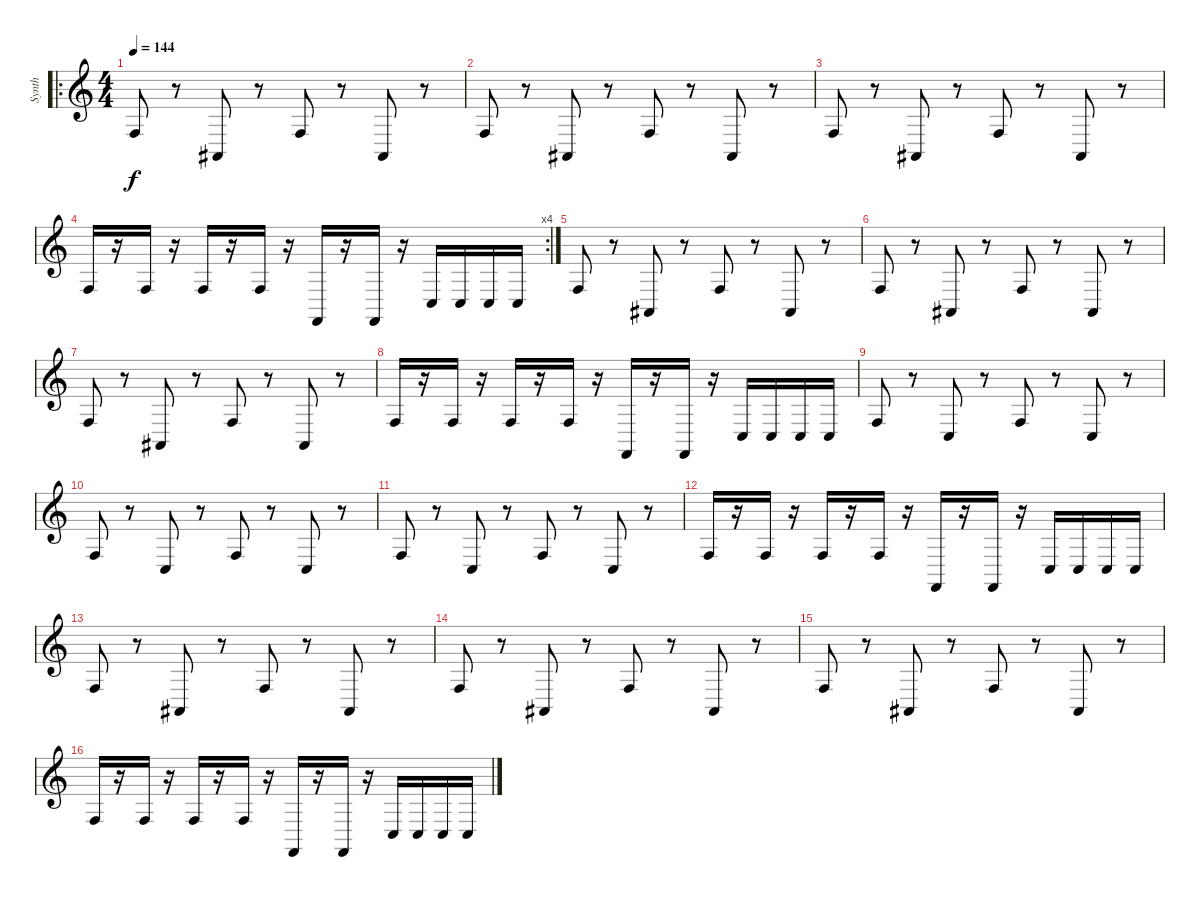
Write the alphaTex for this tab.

\track ("Synth" "Synth") {instrument acousticgrandpiano}
\staff {score}
\tuning (D4 A3 F3 C3 G2 D2) {hide}
\ro
\ts (4 4)
\tempo 144
\clef g2
\ks c
0.3.8{dy f} r.8 8.6.8 r.8 0.3.8 r.8 8.6.8 r.8 |
0.3.8 r.8 8.6.8 r.8 0.3.8 r.8 8.6.8 r.8 |
0.3.8 r.8 8.6.8 r.8 0.3.8 r.8 8.6.8 r.8 |
\rc 4
0.3.16 r.16 0.3.16 r.16 0.3.16 r.16 0.3.16 r.16 3.6.16 r.16 3.6.16 r.16 0.4.16 0.4.16 0.4.16 0.4.16 |
0.3.8 r.8 3.5.8 r.8 0.3.8 r.8 3.5.8 r.8 |
0.3.8 r.8 3.5.8 r.8 0.3.8 r.8 3.5.8 r.8 |
0.3.8 r.8 3.5.8 r.8 0.3.8 r.8 3.5.8 r.8 |
0.3.16 r.16 0.3.16 r.16 0.3.16 r.16 0.3.16 r.16 3.6.16 r.16 3.6.16 r.16 0.4.16 0.4.16 0.4.16 0.4.16 |
0.3.8 r.8 0.4.8 r.8 0.3.8 r.8 0.4.8 r.8 |
0.3.8 r.8 0.4.8 r.8 0.3.8 r.8 0.4.8 r.8 |
0.3.8 r.8 0.4.8 r.8 0.3.8 r.8 0.4.8 r.8 |
0.3.16 r.16 0.3.16 r.16 0.3.16 r.16 0.3.16 r.16 3.6.16 r.16 3.6.16 r.16 0.4.16 0.4.16 0.4.16 0.4.16 |
0.3.8 r.8 3.5.8 r.8 0.3.8 r.8 3.5.8 r.8 |
0.3.8 r.8 3.5.8 r.8 0.3.8 r.8 3.5.8 r.8 |
0.3.8 r.8 3.5.8 r.8 0.3.8 r.8 3.5.8 r.8 |
0.3.16 r.16 0.3.16 r.16 0.3.16 r.16 0.3.16 r.16 3.6.16 r.16 3.6.16 r.16 0.4.16 0.4.16 0.4.16 0.4.16
